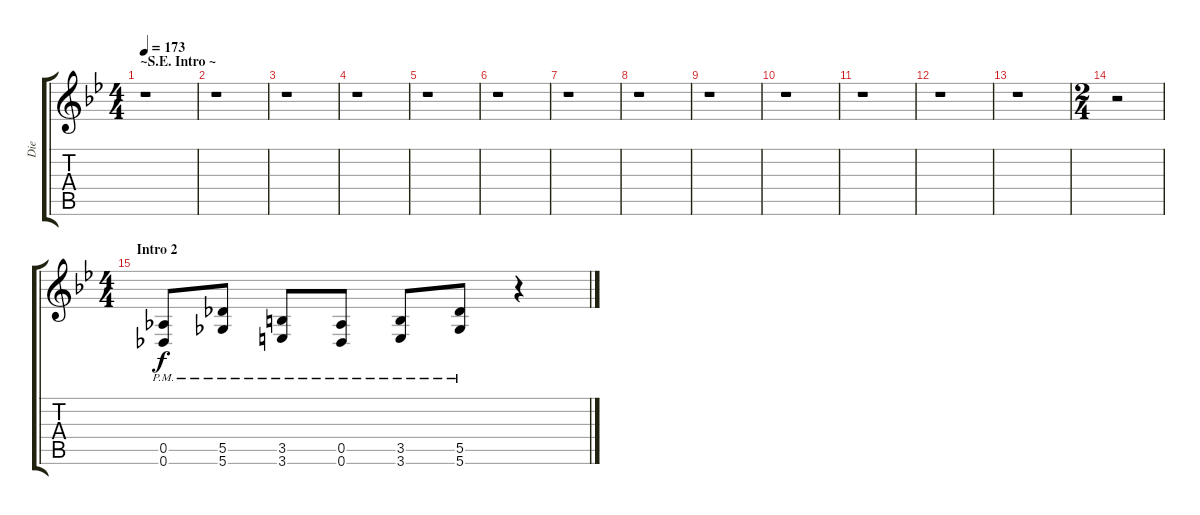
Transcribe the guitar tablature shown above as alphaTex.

\track ("Die" "Die") {instrument distortionguitar}
\staff {score tabs}
\tuning (Eb4 Bb3 Gb3 Db3 Ab2 Db2) {hide}
\ts (4 4)
\section ("" "~S.E. Intro ~")
\tempo 173
\clef g2
\ks bb
r.1{dy f instrument distortionguitar} |
r.1 |
r.1 |
r.1 |
r.1 |
r.1 |
r.1 |
r.1 |
r.1 |
r.1 |
r.1 |
r.1 |
r.1 |
\ts (2 4)
r.2 |
\ts (4 4)
\section ("" "Intro 2")
(0.5{pm} 0.6{pm}).8 (5.5{pm} 5.6{pm}).8 (3.5{pm} 3.6{pm}).8 (0.5{pm} 0.6{pm}).8 (3.5{pm} 3.6{pm}).8 (5.5{pm} 5.6{pm}).8 r.4
